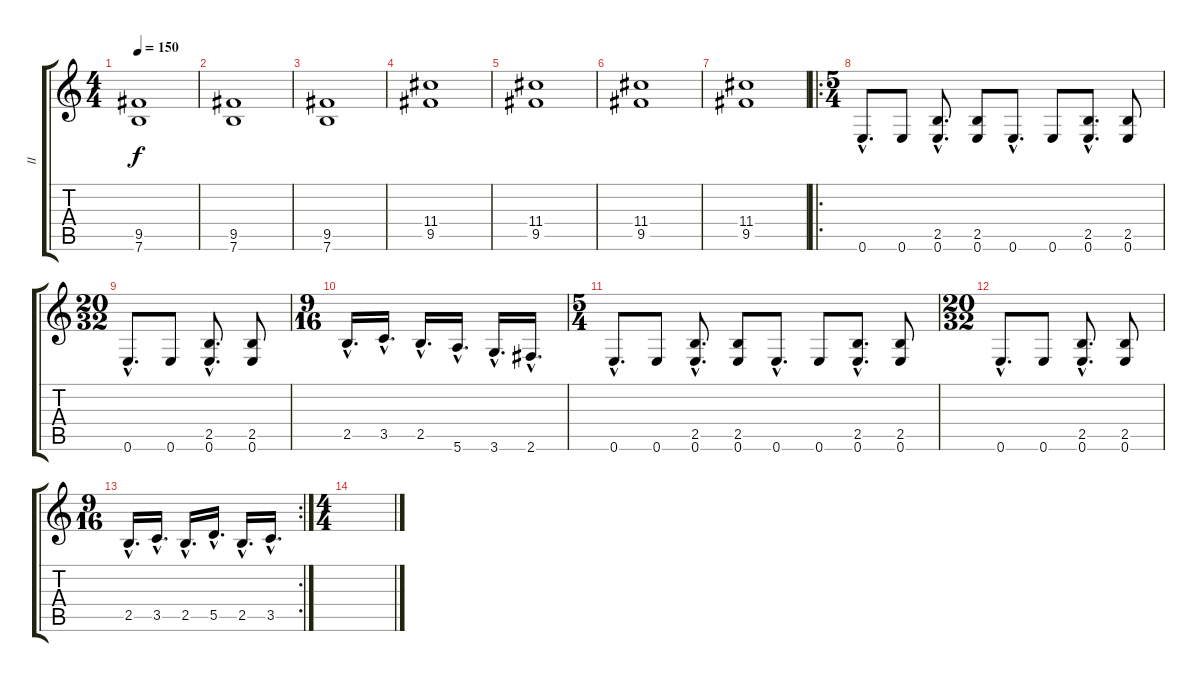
\track ("II" "II") {instrument distortionguitar}
\staff {score tabs}
\tuning (E4 B3 G3 D3 A2 E2) {hide}
\ts (4 4)
\tempo 150
\clef g2
\ks c
(9.5 7.6).1{dy f} |
(9.5 7.6).1 |
(9.5 7.6).1 |
(11.4 9.5).1 |
(11.4 9.5).1 |
(11.4 9.5).1 |
(11.4 9.5).1 |
\ro
\ts (5 4)
0.6{hac}.8{d} 0.6.8 (2.5{hac} 0.6{hac}).8{d} (2.5 0.6).8 0.6{hac}.8{d} 0.6.8 (2.5{hac} 0.6{hac}).8{d} (2.5 0.6).8 |
\ts (20 32)
0.6{hac}.8{d} 0.6.8 (2.5{hac} 0.6{hac}).8{d} (2.5 0.6).8 |
\ts (9 16)
2.5{hac}.16{d} 3.5{hac}.16{d} 2.5{hac}.16{d} 5.6{hac}.16{d} 3.6{hac}.16{d} 2.6{hac}.16{d} |
\ts (5 4)
0.6{hac}.8{d} 0.6.8 (2.5{hac} 0.6{hac}).8{d} (2.5 0.6).8 0.6{hac}.8{d} 0.6.8 (2.5{hac} 0.6{hac}).8{d} (2.5 0.6).8 |
\ts (20 32)
0.6{hac}.8{d} 0.6.8 (2.5{hac} 0.6{hac}).8{d} (2.5 0.6).8 |
\rc 2
\ts (9 16)
2.5{hac}.16{d} 3.5{hac}.16{d} 2.5{hac}.16{d} 5.5{hac}.16{d} 2.5{hac}.16{d} 3.5{hac}.16{d} |
\ts (4 4)
